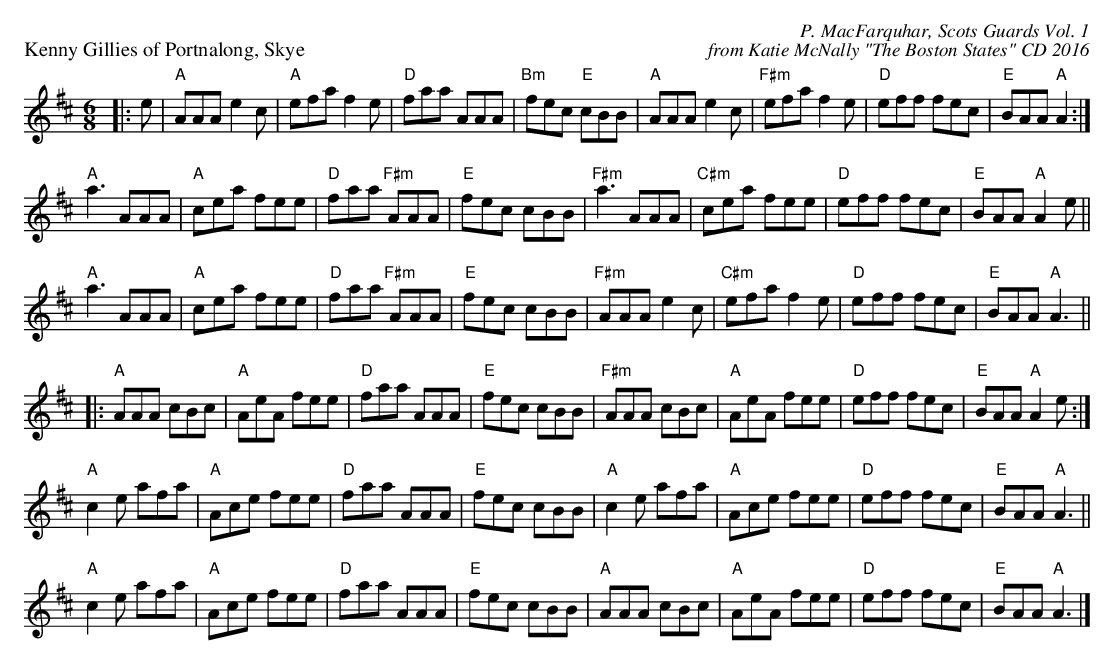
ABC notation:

X:1
P: Kenny Gillies of Portnalong, Skye
C: P. MacFarquhar, Scots Guards Vol. 1
C: from Katie McNally "The Boston States" CD 2016
M: 6/8
L: 1/8
K: Amix
|: e|"A"AAA e2c|"A"efa f2e|"D"faa AAA|"Bm"fec "E"cBB|"A" AAA e2c|"F#m"efa f2e|"D"eff fec|"E"BAA "A"A2 :|
"A"a3  AAA|"A"cea fee|"D"faa "F#m"AAA|"E"fec cBB| "F#m"a3  AAA|"C#m"cea fee|"D"eff fec|"E"BAA "A"A2e ||
"A"a3  AAA|"A"cea fee|"D"faa "F#m"AAA|"E"fec cBB| "F#m"AAA e2c|"C#m"efa f2e|"D"eff fec|"E"BAA "A"A3 ||
|: "A"AAA cBc|"A"AeA fee|"D"faa AAA|"E"fec cBB|"F#m" AAA cBc|"A"AeA fee|"D"eff fec|"E"BAA "A"A2e:|
"A"c2e afa|"A"Ace fee|"D"faa AAA|"E"fec cBB| "A"c2e afa|"A"Ace fee|"D"eff fec|"E"BAA "A"A3 ||
"A"c2e afa|"A"Ace fee|"D"faa AAA|"E"fec cBB| "A"AAA cBc|"A"AeA fee|"D"eff fec|"E"BAA "A"A3 |]
